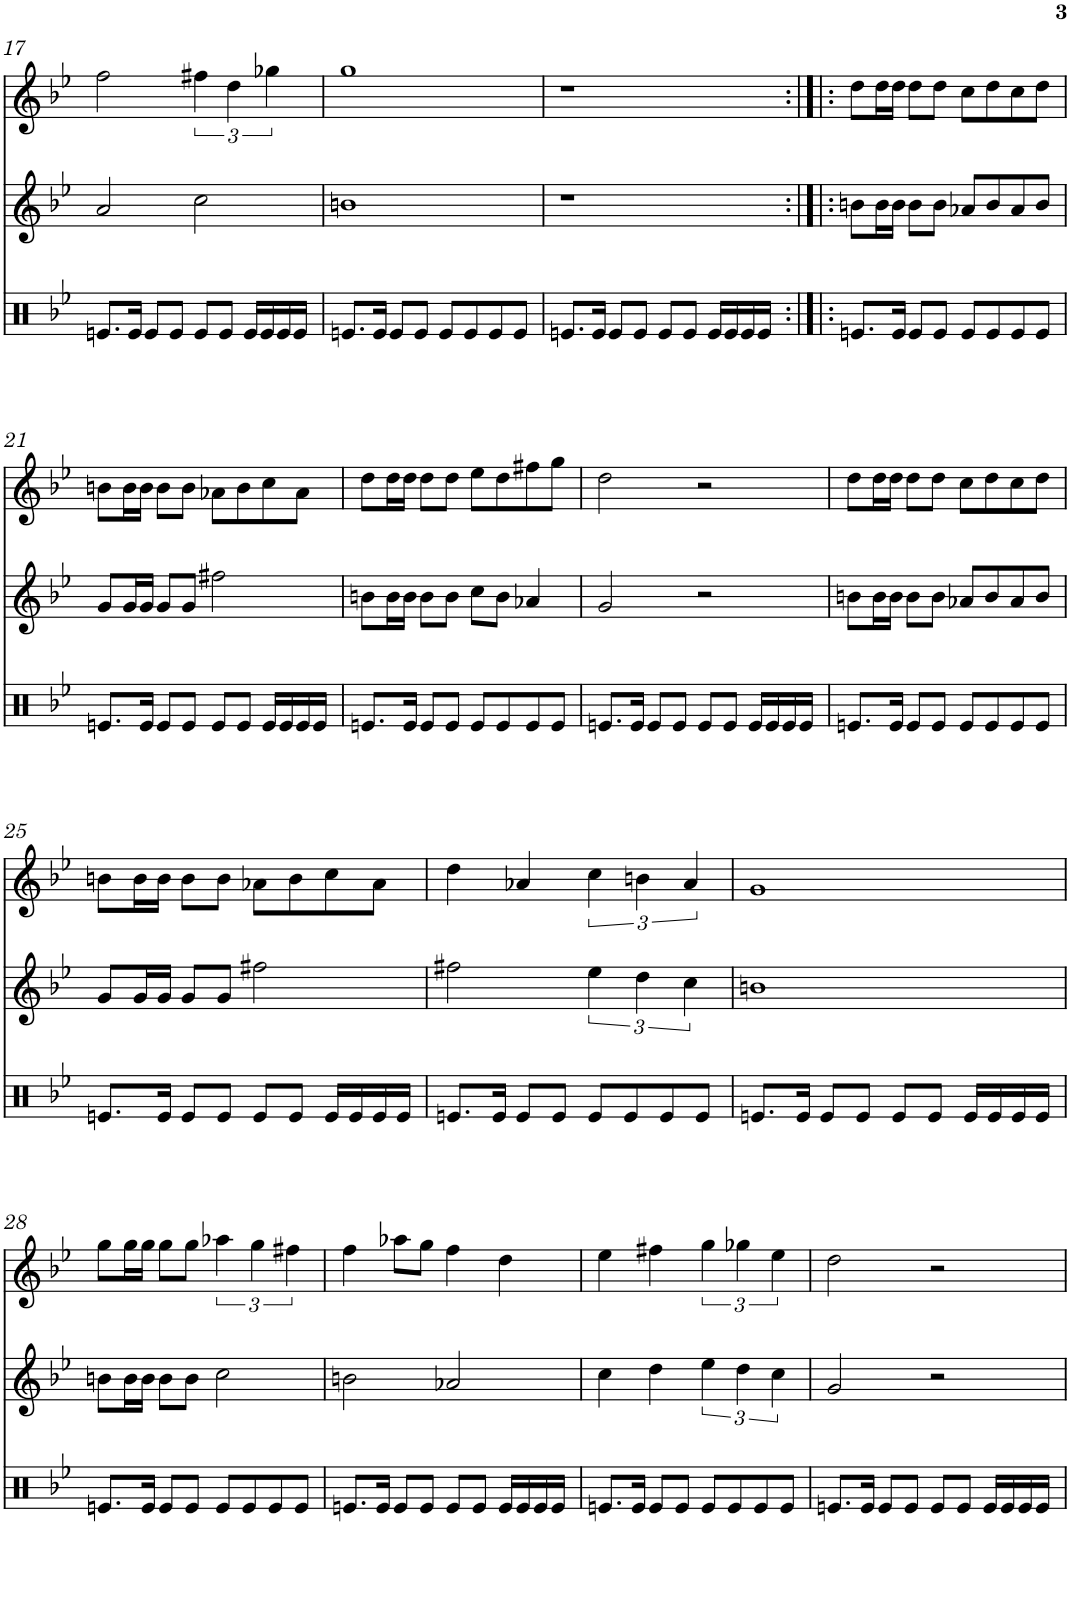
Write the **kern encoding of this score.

**kern	**kern	**kern
*part3	*part2	*part1
*staff3	*staff2	*staff1
*I"Timbal	*I"Gralla 2	*I"Gralla 1
!!LO:PB:g=z
*clefX	*clefG2	*clefG2
*k[b-e-]	*k[b-e-]	*k[b-e-]
*M4/4	*M4/4	*M4/4
=17	=17	=17
8.en/L	2a/	2ff\
16e/Jk	.	.
8e/L	.	.
8e/J	.	.
8e/L	2cc\	6ff#X\
8e/J	.	.
.	.	6dd\
16e/LL	.	.
16e/	.	.
.	.	6gg-X\
16e/	.	.
16e/JJ	.	.
=18	=18	=18
8.en/L	1bn	1gg
16e/Jk	.	.
8e/L	.	.
8e/J	.	.
8e/L	.	.
8e/	.	.
8e/	.	.
8e/J	.	.
=19	=19	=19
8.en/L	1r	1r
16e/Jk	.	.
8e/L	.	.
8e/J	.	.
8e/L	.	.
8e/J	.	.
16e/LL	.	.
16e/	.	.
16e/	.	.
16e/JJ	.	.
=20:|!|:	=20:|!|:	=20:|!|:
8.en/L	8bn\L	8dd\L
.	16b\L	16dd\L
16e/Jk	16b\JJ	16dd\JJ
8e/L	8b\L	8dd\L
8e/J	8b\J	8dd\J
8e/L	8a-X/L	8cc\L
8e/	8b/	8dd\
8e/	8a-/	8cc\
8e/J	8b/J	8dd\J
!!LO:LB:g=z
=21	=21	=21
8.en/L	8g/L	8bn\L
.	16g/L	16b\L
16e/Jk	16g/JJ	16b\JJ
8e/L	8g/L	8b\L
8e/J	8g/J	8b\J
8e/L	2ff#X\	8a-X\L
8e/J	.	8b\
16e/LL	.	8cc\
16e/	.	.
16e/	.	8a-\J
16e/JJ	.	.
=22	=22	=22
8.en/L	8bn\L	8dd\L
.	16b\L	16dd\L
16e/Jk	16b\JJ	16dd\JJ
8e/L	8b\L	8dd\L
8e/J	8b\J	8dd\J
8e/L	8cc\L	8ee-\L
8e/	8b\J	8dd\
8e/	4a-X/	8ff#X\
8e/J	.	8gg\J
=23	=23	=23
8.en/L	2g/	2dd\
16e/Jk	.	.
8e/L	.	.
8e/J	.	.
8e/L	2r	2r
8e/J	.	.
16e/LL	.	.
16e/	.	.
16e/	.	.
16e/JJ	.	.
=24	=24	=24
8.en/L	8bn\L	8dd\L
.	16b\L	16dd\L
16e/Jk	16b\JJ	16dd\JJ
8e/L	8b\L	8dd\L
8e/J	8b\J	8dd\J
8e/L	8a-X/L	8cc\L
8e/	8b/	8dd\
8e/	8a-/	8cc\
8e/J	8b/J	8dd\J
!!LO:LB:g=z
=25	=25	=25
8.en/L	8g/L	8bn\L
.	16g/L	16b\L
16e/Jk	16g/JJ	16b\JJ
8e/L	8g/L	8b\L
8e/J	8g/J	8b\J
8e/L	2ff#X\	8a-X\L
8e/J	.	8b\
16e/LL	.	8cc\
16e/	.	.
16e/	.	8a-\J
16e/JJ	.	.
=26	=26	=26
8.en/L	2ff#X\	4dd\
16e/Jk	.	.
8e/L	.	4a-X/
8e/J	.	.
8e/L	6ee-\	6cc\
8e/	.	.
.	6dd\	6bn\
8e/	.	.
.	6cc\	6a-/
8e/J	.	.
=27	=27	=27
8.en/L	1bn	1g
16e/Jk	.	.
8e/L	.	.
8e/J	.	.
8e/L	.	.
8e/J	.	.
16e/LL	.	.
16e/	.	.
16e/	.	.
16e/JJ	.	.
!!LO:LB:g=z
=28	=28	=28
8.en/L	8bn\L	8gg\L
.	16b\L	16gg\L
16e/Jk	16b\JJ	16gg\JJ
8e/L	8b\L	8gg\L
8e/J	8b\J	8gg\J
8e/L	2cc\	6aa-X\
8e/	.	.
.	.	6gg\
8e/	.	.
.	.	6ff#X\
8e/J	.	.
=29	=29	=29
8.en/L	2bn\	4ff\
16e/Jk	.	.
8e/L	.	8aa-X\L
8e/J	.	8gg\J
8e/L	2a-X/	4ff\
8e/J	.	.
16e/LL	.	4dd\
16e/	.	.
16e/	.	.
16e/JJ	.	.
=30	=30	=30
8.en/L	4cc\	4ee-\
16e/Jk	.	.
8e/L	4dd\	4ff#X\
8e/J	.	.
8e/L	6ee-\	6gg\
8e/	.	.
.	6dd\	6gg-X\
8e/	.	.
.	6cc\	6ee-\
8e/J	.	.
=31	=31	=31
8.en/L	2g/	2dd\
16e/Jk	.	.
8e/L	.	.
8e/J	.	.
8e/L	2r	2r
8e/J	.	.
16e/LL	.	.
16e/	.	.
16e/	.	.
16e/JJ	.	.
=	=	=
*-	*-	*-
